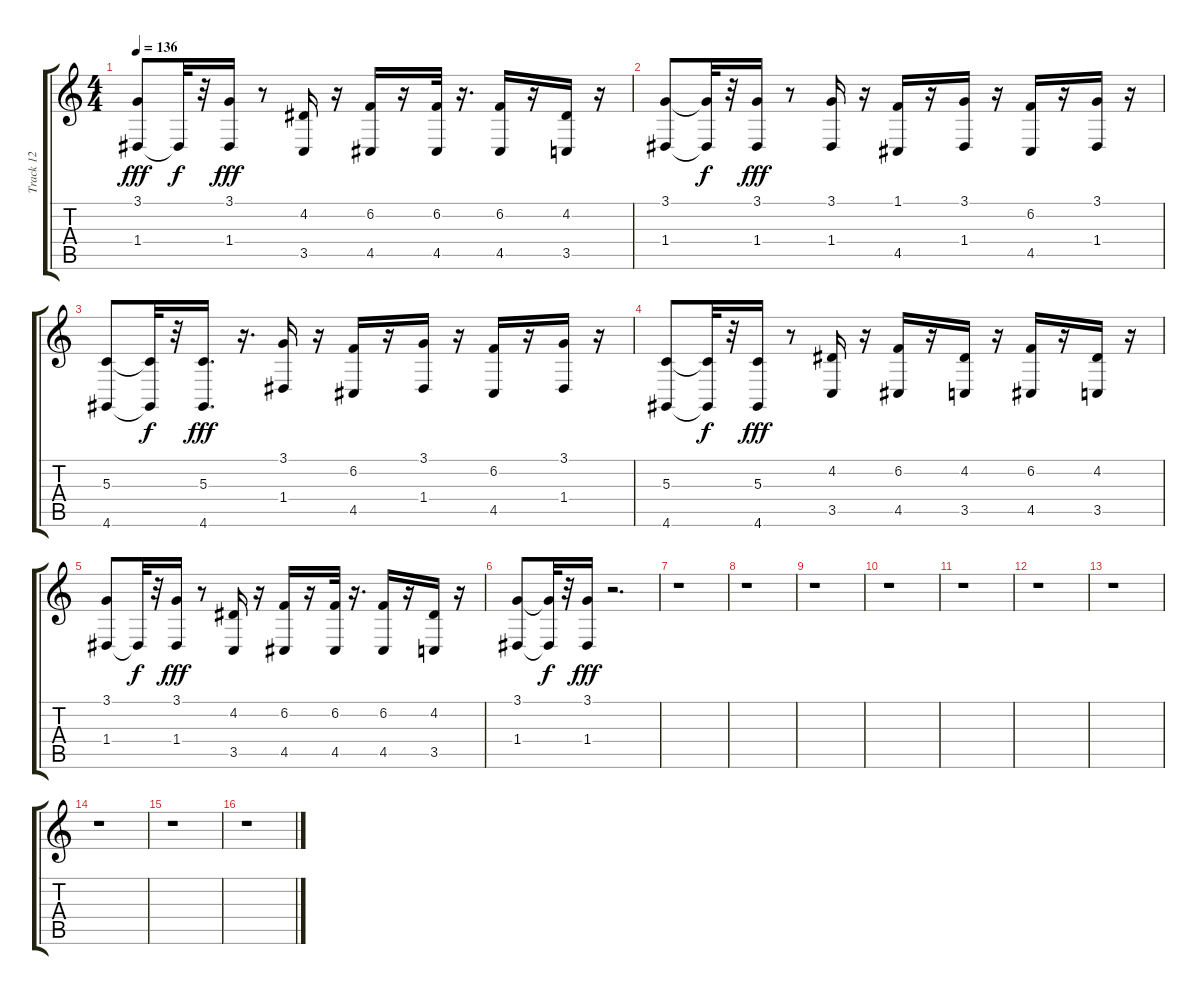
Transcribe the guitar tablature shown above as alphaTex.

\track ("Track 12" "Track 12") {instrument lead2sawtooth}
\staff {score tabs}
\tuning (E4 B3 G3 D3 A2 E2) {hide}
\ts (4 4)
\tempo 136
\clef g2
\ks c
(3.1 1.4).8{dy fff} 1.4{t}.32{dy f} r.32 (3.1 1.4).16{dy fff} r.8 (4.2 3.5).16 r.16 (6.2 4.5).16 r.16 (6.2 4.5).32 r.16{d} (6.2 4.5).16 r.16 (4.2 3.5).16 r.16 |
(3.1 1.4).8 (3.1{t} 1.4{t}).32{dy f} r.32 (3.1 1.4).16{dy fff} r.8 (3.1 1.4).16 r.16 (1.1 4.5).16 r.16 (3.1 1.4).16 r.16 (6.2 4.5).16 r.16 (3.1 1.4).16 r.16 |
(5.3 4.6).8 (5.3{t} 4.6{t}).32{dy f} r.32 (5.3 4.6).16{d dy fff} r.16{d} (3.1 1.4).16 r.16 (6.2 4.5).16 r.16 (3.1 1.4).16 r.16 (6.2 4.5).16 r.16 (3.1 1.4).16 r.16 |
(5.3 4.6).8 (5.3{t} 4.6{t}).32{dy f} r.32 (5.3 4.6).16{dy fff} r.8 (4.2 3.5).16 r.16 (6.2 4.5).16 r.16 (4.2 3.5).16 r.16 (6.2 4.5).16 r.16 (4.2 3.5).16 r.16 |
(3.1 1.4).8 1.4{t}.32{dy f} r.32 (3.1 1.4).16{dy fff} r.8 (4.2 3.5).16 r.16 (6.2 4.5).16 r.16 (6.2 4.5).32 r.16{d} (6.2 4.5).16 r.16 (4.2 3.5).16 r.16 |
(3.1 1.4).8 (3.1{t} 1.4{t}).32{dy f} r.32 (3.1 1.4).16{dy fff} r.2{d} |
r.1 |
r.1 |
r.1 |
r.1 |
r.1 |
r.1 |
r.1 |
r.1 |
r.1 |
r.1
